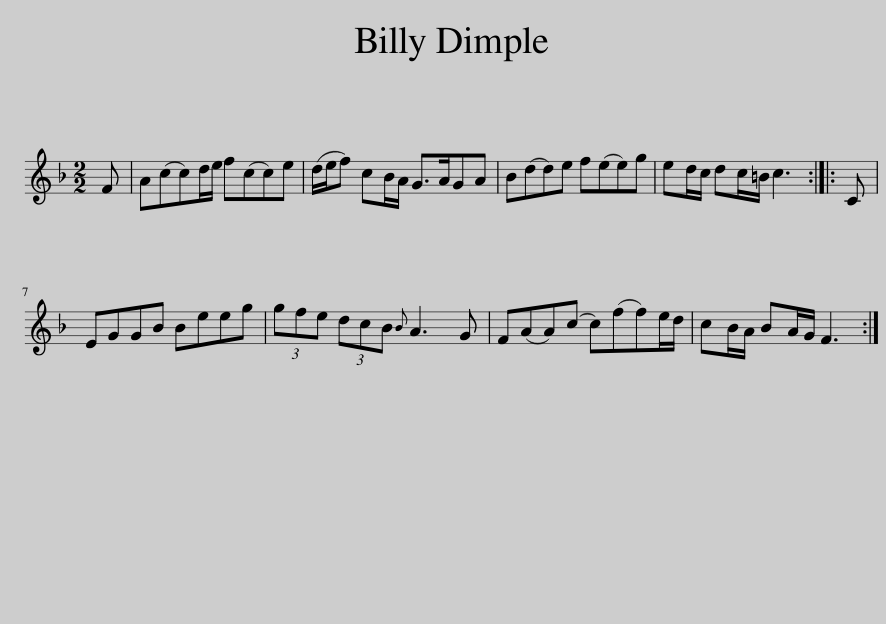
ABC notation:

X:1
L:1/8
M:2/2
I:linebreak $
K:F
V:1 treble
V:1
 F | A(cc)d/e/ f(cc)e | (d/e/f) cB/A/ G>AGA | B(dd)e f(ee)g | ed/c/ dc/=B/ c3 :: %5
 C |$ EGGB Beeg | (3gfe (3dcB{B} A3 G | F(AA)(c c)(ff)e/d/ | cB/A/ BA/G/ F3 :| %10
